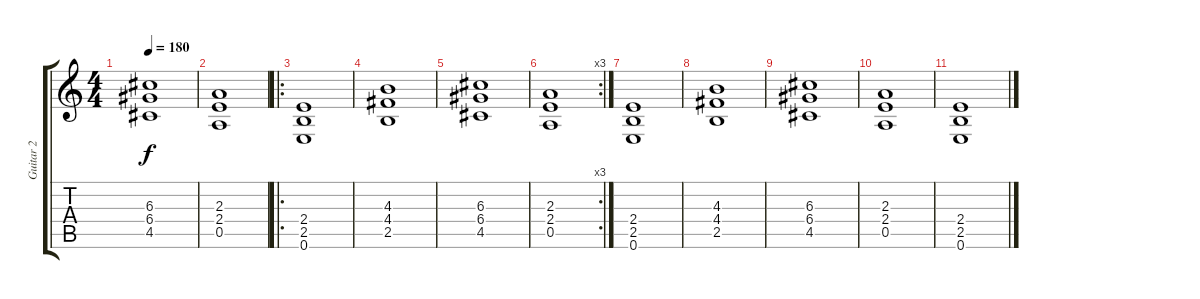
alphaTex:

\track ("Guitar 2" "Guitar 2") {instrument overdrivenguitar}
\staff {score tabs}
\tuning (E4 B3 G3 D3 A2 E2) {hide}
\ts (4 4)
\tempo 180
\clef g2
\ks c
(6.3 6.4 4.5).1{dy f} |
(2.3 2.4 0.5).1 |
\ro
(2.4 2.5 0.6).1 |
(4.3 4.4 2.5).1 |
(6.3 6.4 4.5).1 |
\rc 3
(2.3 2.4 0.5).1 |
(2.4 2.5 0.6).1 |
(4.3 4.4 2.5).1 |
(6.3 6.4 4.5).1 |
(2.3 2.4 0.5).1 |
(2.4 2.5 0.6).1
